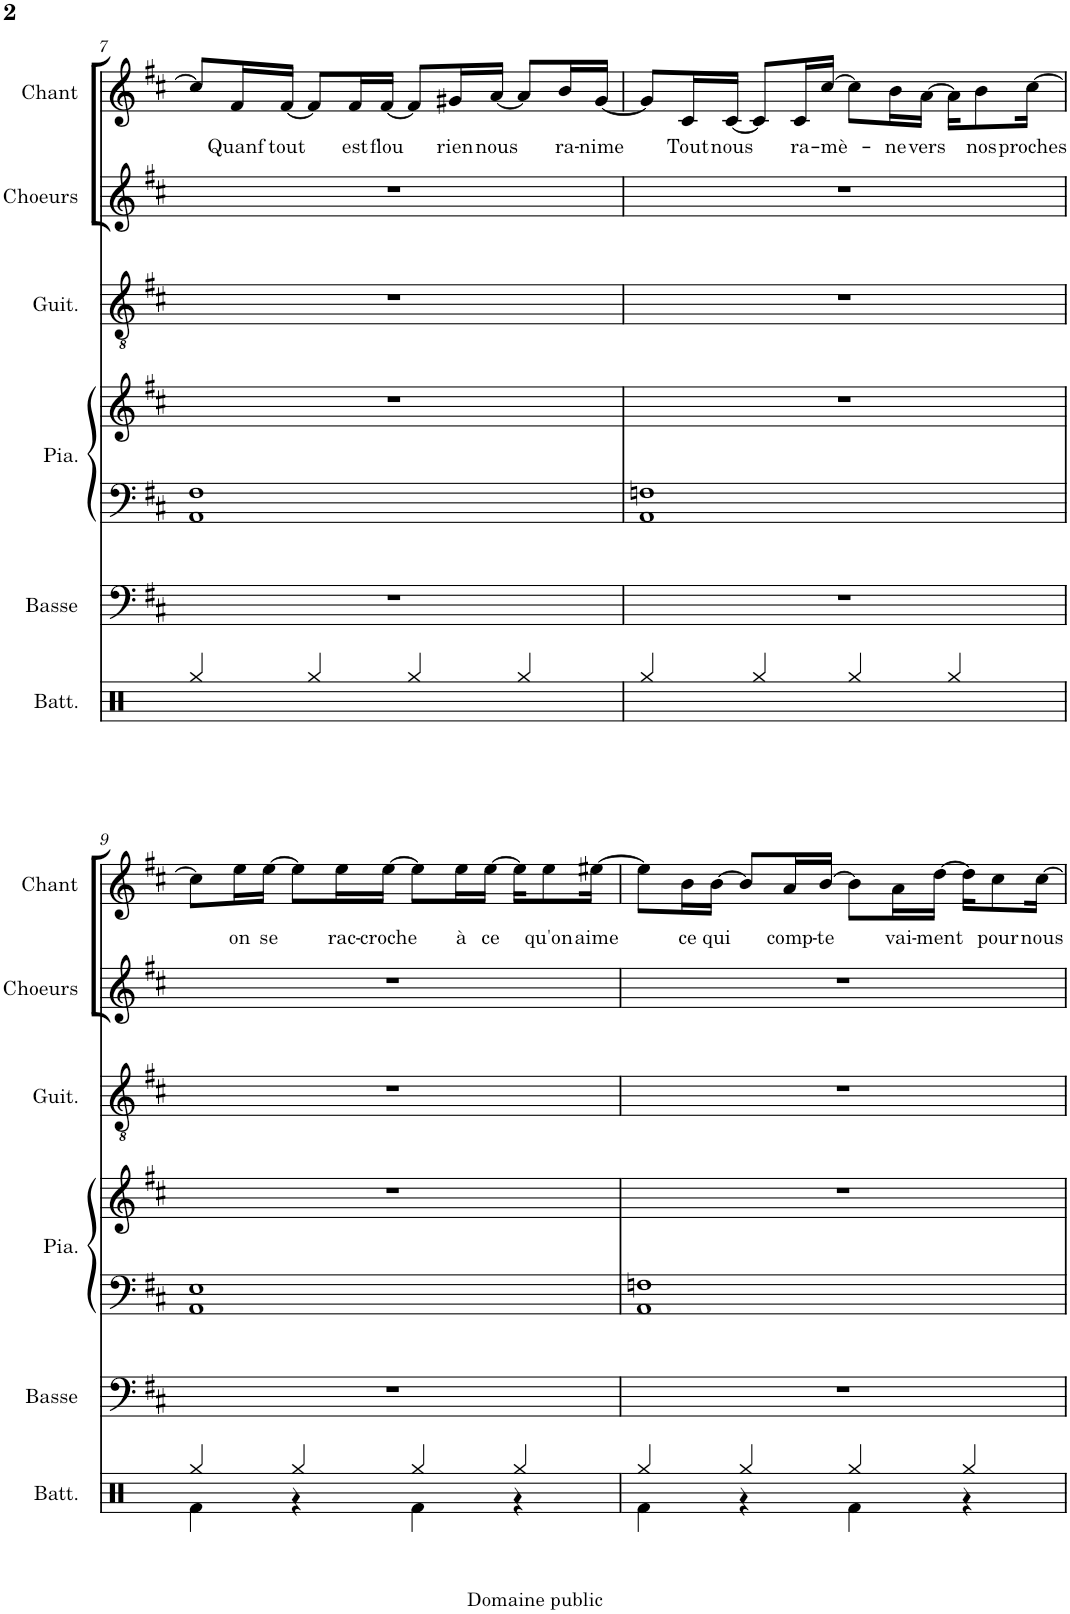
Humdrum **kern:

**kern	**kern	**kern	**kern	**kern	**kern	**kern	**text
*part6	*part5	*part4	*part4	*part3	*part2	*part1	*part1
*staff7	*staff6	*staff5	*staff4	*staff3	*staff2	*staff1	*staff1
*I"Batterie	*I"Guitare Basse	*I"Piano	*	*I"Guitare	*I"Choeurs	*I"Chant	*
*I'Batt.	*I'Basse	*I'Pia.	*	*I'Guit.	*I'Choeurs	*I'Chant	*
!!LO:PB:g=z
*clefX	*clefF4	*clefF4	*clefG2	*clefGv2	*clefG2	*clefG2	*
*	*Trd7c12	*	*	*	*	*	*
*k[]	*k[f#c#]	*k[f#c#]	*k[f#c#]	*k[f#c#]	*k[f#c#]	*k[f#c#]	*
*M4/4	*M4/4	*M4/4	*M4/4	*M4/4	*M4/4	*M4/4	*
=7	=7	=7	=7	=7	=7	=7	=7
4Rgg/	1r	1AA 1F#	1r	1r	1r	8cc#/L]	.
!	!	!	!	!	!	!	!LO:LY:b
.	.	.	.	.	.	16f#/L	Quanf
!	!	!	!	!	!	!	!LO:LY:b
.	.	.	.	.	.	[16f#/JJ	tout
4Rgg/	.	.	.	.	.	8f#/L]	.
!	!	!	!	!	!	!	!LO:LY:b
.	.	.	.	.	.	16f#/L	est
!	!	!	!	!	!	!	!LO:LY:b
.	.	.	.	.	.	[16f#/JJ	flou
4Rgg/	.	.	.	.	.	8f#/L]	.
!	!	!	!	!	!	!	!LO:LY:b
.	.	.	.	.	.	16g#X/L	rien
!	!	!	!	!	!	!	!LO:LY:b
.	.	.	.	.	.	[16a/JJ	nous
4Rgg/	.	.	.	.	.	8a/L]	.
!	!	!	!	!	!	!	!LO:LY:b
.	.	.	.	.	.	16b/L	ra-
!	!	!	!	!	!	!	!LO:LY:b
.	.	.	.	.	.	[16g#/JJ	-nime
=8	=8	=8	=8	=8	=8	=8	=8
4Rgg/	1r	1AA 1Fn	1r	1r	1r	8g#/L]	.
!	!	!	!	!	!	!	!LO:LY:b
.	.	.	.	.	.	16c#/L	Tout
!	!	!	!	!	!	!	!LO:LY:b
.	.	.	.	.	.	[16c#/JJ	nous
4Rgg/	.	.	.	.	.	8c#/L]	.
!	!	!	!	!	!	!	!LO:LY:b
.	.	.	.	.	.	16c#/L	ra-
!	!	!	!	!	!	!	!LO:LY:b
.	.	.	.	.	.	[16cc#/JJ	-mè-
4Rgg/	.	.	.	.	.	8cc#\L]	.
!	!	!	!	!	!	!	!LO:LY:b
.	.	.	.	.	.	16b\L	-ne
!	!	!	!	!	!	!	!LO:LY:b
.	.	.	.	.	.	[16a\JJ	vers
4Rgg/	.	.	.	.	.	16a\KL]	.
!	!	!	!	!	!	!	!LO:LY:b
.	.	.	.	.	.	8b\	nos
!	!	!	!	!	!	!	!LO:LY:b
.	.	.	.	.	.	[16cc#\Jk	proches
!!LO:LB:g=z
=9	=9	=9	=9	=9	=9	=9	=9
*^	*	*	*	*	*	*	*
4Rgg/	4Rf\	1r	1AA 1E	1r	1r	1r	8cc#\L]	.
!	!	!	!	!	!	!	!	!LO:LY:b
.	.	.	.	.	.	.	16ee\L	on
!	!	!	!	!	!	!	!	!LO:LY:b
.	.	.	.	.	.	.	[16ee\JJ	se
4Rgg/	4r	.	.	.	.	.	8ee\L]	.
!	!	!	!	!	!	!	!	!LO:LY:b
.	.	.	.	.	.	.	16ee\L	rac-
!	!	!	!	!	!	!	!	!LO:LY:b
.	.	.	.	.	.	.	[16ee\JJ	-croche
4Rgg/	4Rf\	.	.	.	.	.	8ee\L]	.
!	!	!	!	!	!	!	!	!LO:LY:b
.	.	.	.	.	.	.	16ee\L	à
!	!	!	!	!	!	!	!	!LO:LY:b
.	.	.	.	.	.	.	[16ee\JJ	ce
4Rgg/	4r	.	.	.	.	.	16ee\KL]	.
!	!	!	!	!	!	!	!	!LO:LY:b
.	.	.	.	.	.	.	8ee\	qu'on
!	!	!	!	!	!	!	!	!LO:LY:b
.	.	.	.	.	.	.	[16ee#X\Jk	aime
=10	=10	=10	=10	=10	=10	=10	=10	=10
4Rgg/	4Rf\	1r	1AA 1Fn	1r	1r	1r	8ee#\L]	.
!	!	!	!	!	!	!	!	!LO:LY:b
.	.	.	.	.	.	.	16b\L	ce
!	!	!	!	!	!	!	!	!LO:LY:b
.	.	.	.	.	.	.	[16b\JJ	qui
4Rgg/	4r	.	.	.	.	.	8b/L]	.
!	!	!	!	!	!	!	!	!LO:LY:b
.	.	.	.	.	.	.	16a/L	comp-
!	!	!	!	!	!	!	!	!LO:LY:b
.	.	.	.	.	.	.	[16b/JJ	-te
4Rgg/	4Rf\	.	.	.	.	.	8b\L]	.
!	!	!	!	!	!	!	!	!LO:LY:b
.	.	.	.	.	.	.	16a\L	vai-
!	!	!	!	!	!	!	!	!LO:LY:b
.	.	.	.	.	.	.	[16dd\JJ	-ment
4Rgg/	4r	.	.	.	.	.	16dd\KL]	.
!	!	!	!	!	!	!	!	!LO:LY:b
.	.	.	.	.	.	.	8cc#\	pour
!	!	!	!	!	!	!	!	!LO:LY:b
.	.	.	.	.	.	.	[16cc#\Jk	nous
*v	*v	*	*	*	*	*	*	*
=	=	=	=	=	=	=	=
*-	*-	*-	*-	*-	*-	*-	*-
